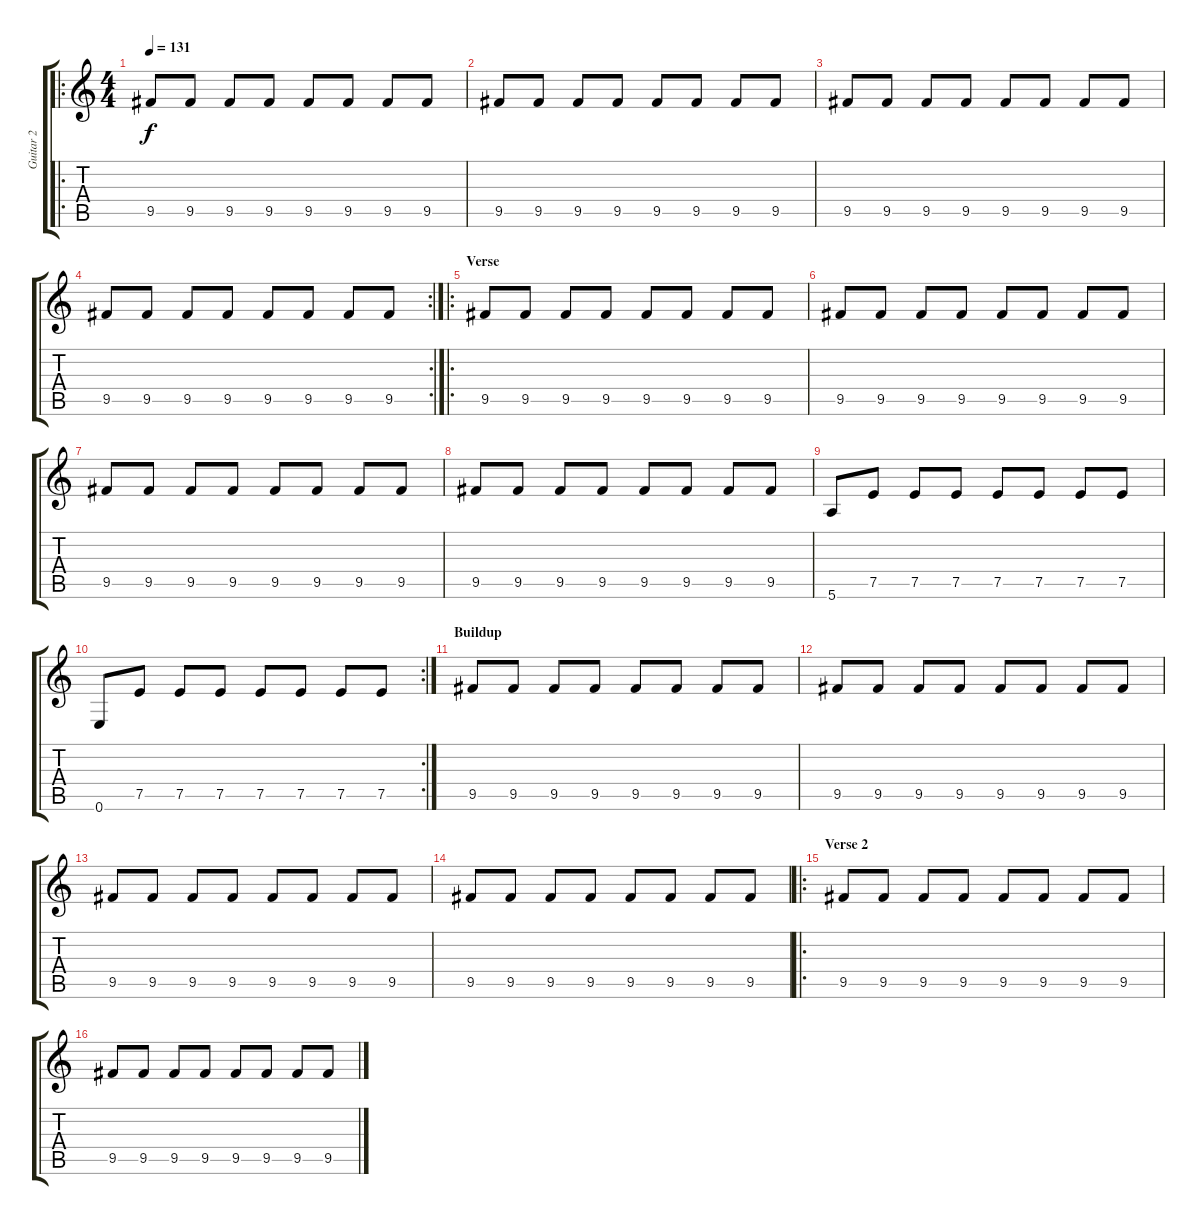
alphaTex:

\track ("Guitar 2" "Guitar 2") {instrument electricguitarmuted}
\staff {score tabs}
\tuning (E4 B3 G3 D3 A2 E2) {hide}
\ro
\ts (4 4)
\tempo 131
\clef g2
\ks c
9.5.8{dy f instrument electricguitarmuted} 9.5.8 9.5.8 9.5.8 9.5.8 9.5.8 9.5.8 9.5.8 |
9.5.8 9.5.8 9.5.8 9.5.8 9.5.8 9.5.8 9.5.8 9.5.8 |
9.5.8 9.5.8 9.5.8 9.5.8 9.5.8 9.5.8 9.5.8 9.5.8 |
\rc 2
9.5.8 9.5.8 9.5.8 9.5.8 9.5.8 9.5.8 9.5.8 9.5.8 |
\ro
\section ("" "Verse")
9.5.8 9.5.8 9.5.8 9.5.8 9.5.8 9.5.8 9.5.8 9.5.8 |
9.5.8 9.5.8 9.5.8 9.5.8 9.5.8 9.5.8 9.5.8 9.5.8 |
9.5.8 9.5.8 9.5.8 9.5.8 9.5.8 9.5.8 9.5.8 9.5.8 |
9.5.8 9.5.8 9.5.8 9.5.8 9.5.8 9.5.8 9.5.8 9.5.8 |
5.6.8 7.5.8 7.5.8 7.5.8 7.5.8 7.5.8 7.5.8 7.5.8 |
\rc 2
0.6.8 7.5.8 7.5.8 7.5.8 7.5.8 7.5.8 7.5.8 7.5.8 |
\section ("" "Buildup")
9.5.8 9.5.8 9.5.8 9.5.8 9.5.8 9.5.8 9.5.8 9.5.8 |
9.5.8 9.5.8 9.5.8 9.5.8 9.5.8 9.5.8 9.5.8 9.5.8 |
9.5.8 9.5.8 9.5.8 9.5.8 9.5.8 9.5.8 9.5.8 9.5.8 |
9.5.8 9.5.8 9.5.8 9.5.8 9.5.8 9.5.8 9.5.8 9.5.8 |
\ro
\section ("" "Verse 2")
9.5.8 9.5.8 9.5.8 9.5.8 9.5.8 9.5.8 9.5.8 9.5.8 |
9.5.8 9.5.8 9.5.8 9.5.8 9.5.8 9.5.8 9.5.8 9.5.8
